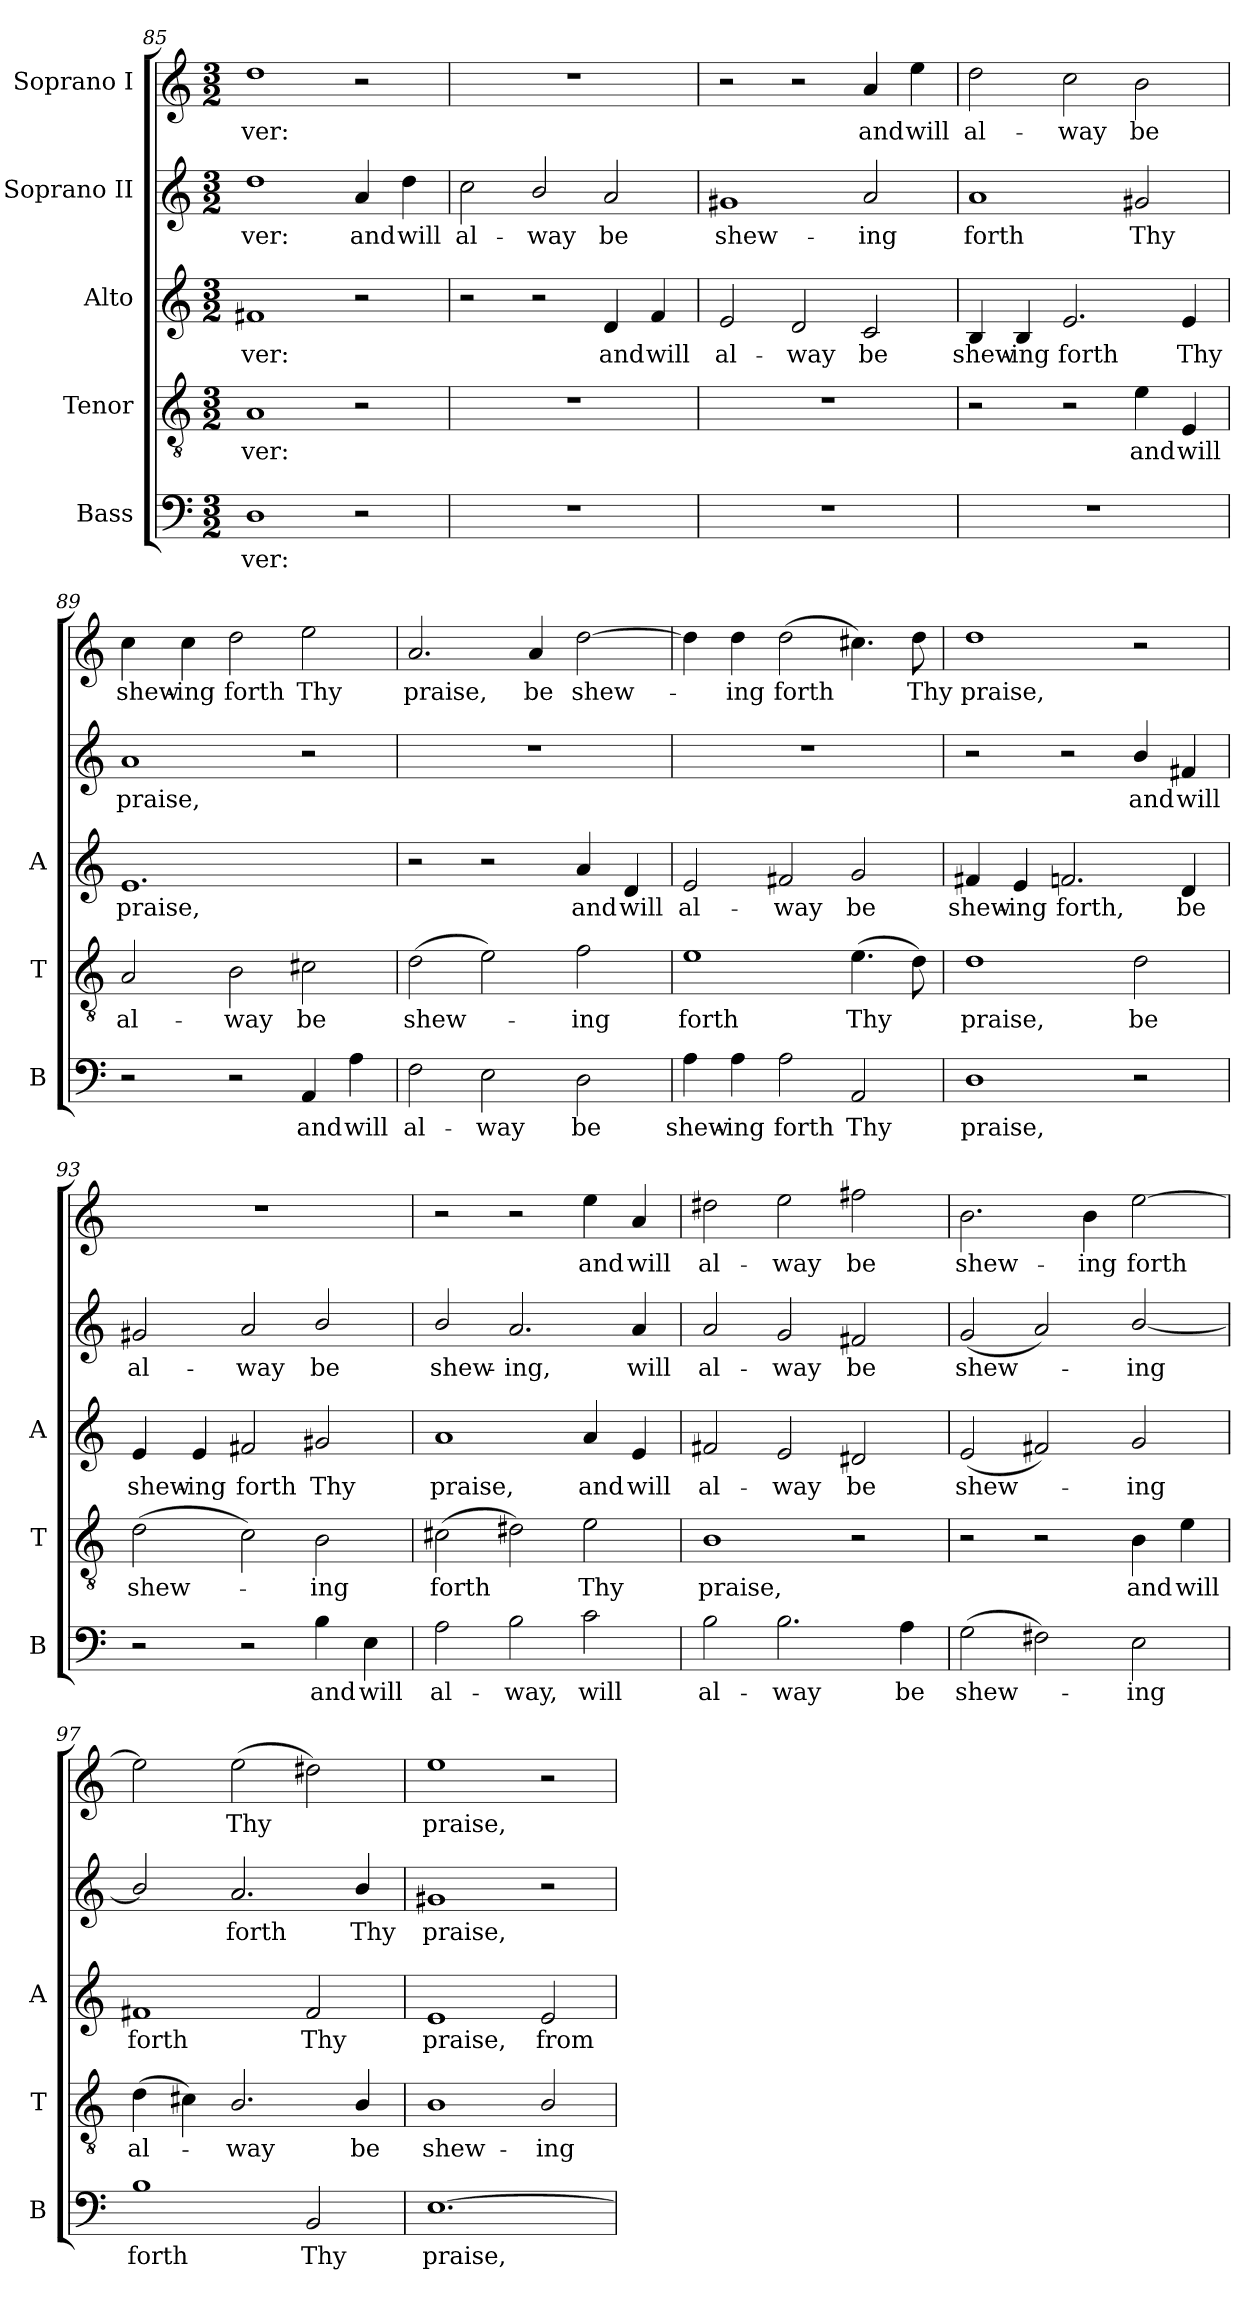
**kern	**text	**kern	**text	**kern	**text	**kern	**text	**kern	**text
*part5	*part5	*part4	*part4	*part3	*part3	*part2	*part2	*part1	*part1
*staff5	*staff5	*staff4	*staff4	*staff3	*staff3	*staff2	*staff2	*staff1	*staff1
*I"Bass	*	*I"Tenor	*	*I"Alto	*	*I"Soprano II	*	*I"Soprano I	*
*I'B	*	*I'T	*	*I'A	*	*	*	*	*
*clefF4	*	*clefGv2	*	*clefG2	*	*clefG2	*	*clefG2	*
*k[]	*	*k[]	*	*k[]	*	*k[]	*	*k[]	*
*M3/2	*	*M3/2	*	*M3/2	*	*M3/2	*	*M3/2	*
=85	=85	=85	=85	=85	=85	=85	=85	=85	=85
!	!LO:LY:b	!	!LO:LY:b	!	!LO:LY:b	!	!LO:LY:b	!	!LO:LY:b
1D	-ver:	1A	-ver:	1f#X	-ver:	1dd	ver:	1dd	ver:
!	!	!	!	!	!	!	!LO:LY:b	!	!
2r	.	2r	.	2r	.	4a/	and	2r	.
!	!	!	!	!	!	!	!LO:LY:b	!	!
.	.	.	.	.	.	4dd\	will	.	.
=86	=86	=86	=86	=86	=86	=86	=86	=86	=86
!	!	!	!	!	!	!	!LO:LY:b	!	!
1.r	.	1.r	.	2r	.	2cc\	al-	1.r	.
!	!	!	!	!	!	!	!LO:LY:b	!	!
.	.	.	.	2r	.	2b/	-way	.	.
!	!	!	!	!	!LO:LY:b	!	!LO:LY:b	!	!
.	.	.	.	4d/	and	2a/	be	.	.
!	!	!	!	!	!LO:LY:b	!	!	!	!
.	.	.	.	4f/	will	.	.	.	.
=87	=87	=87	=87	=87	=87	=87	=87	=87	=87
!	!	!	!	!	!LO:LY:b	!	!LO:LY:b	!	!
1.r	.	1.r	.	2e/	al-	1g#X	shew-	2r	.
!	!	!	!	!	!LO:LY:b	!	!	!	!
.	.	.	.	2d/	-way	.	.	2r	.
!	!	!	!	!	!LO:LY:b	!	!LO:LY:b	!	!LO:LY:b
.	.	.	.	2c/	be	2a/	-ing	4a/	and
!	!	!	!	!	!	!	!	!	!LO:LY:b
.	.	.	.	.	.	.	.	4ee\	will
!!LO:LB:g=z
=88	=88	=88	=88	=88	=88	=88	=88	=88	=88
!	!	!	!	!	!LO:LY:b	!	!LO:LY:b	!	!LO:LY:b
1.r	.	2r	.	4B/	shew-	1a	forth	2dd\	al-
!	!	!	!	!	!LO:LY:b	!	!	!	!
.	.	.	.	4B/	-ing	.	.	.	.
!	!	!	!	!	!LO:LY:b	!	!	!	!LO:LY:b
.	.	2r	.	2.e/	forth	.	.	2cc\	-way
!	!	!	!LO:LY:b	!	!	!	!LO:LY:b	!	!LO:LY:b
.	.	4e\	and	.	.	2g#X/	Thy	2b\	be
!	!	!	!LO:LY:b	!	!LO:LY:b	!	!	!	!
.	.	4E/	will	4e/	Thy	.	.	.	.
=89	=89	=89	=89	=89	=89	=89	=89	=89	=89
!	!	!	!LO:LY:b	!	!LO:LY:b	!	!LO:LY:b	!	!LO:LY:b
2r	.	2A/	al-	1.e	praise,	1a	praise,	4cc\	shew-
!	!	!	!	!	!	!	!	!	!LO:LY:b
.	.	.	.	.	.	.	.	4cc\	-ing
!	!	!	!LO:LY:b	!	!	!	!	!	!LO:LY:b
2r	.	2B\	-way	.	.	.	.	2dd\	forth
!	!LO:LY:b	!	!LO:LY:b	!	!	!	!	!	!LO:LY:b
4AA/	and	2c#X\	be	.	.	2r	.	2ee\	Thy
!	!LO:LY:b	!	!	!	!	!	!	!	!
4A\	will	.	.	.	.	.	.	.	.
=90	=90	=90	=90	=90	=90	=90	=90	=90	=90
!	!LO:LY:b	!	!LO:LY:b	!	!	!	!	!	!LO:LY:b
2F\	al-	(>2d\	shew-	2r	.	1.r	.	2.a/	praise,
!	!LO:LY:b	!	!	!	!	!	!	!	!
2E\	-way	2e\)	.	2r	.	.	.	.	.
!	!	!	!	!	!	!	!	!	!LO:LY:b
.	.	.	.	.	.	.	.	4a/	be
!	!LO:LY:b	!	!LO:LY:b	!	!LO:LY:b	!	!	!	!LO:LY:b
2D\	be	2f\	ing	4a/	and	.	.	[2dd\	shew-
!	!	!	!	!	!LO:LY:b	!	!	!	!
.	.	.	.	4d/	will	.	.	.	.
=91	=91	=91	=91	=91	=91	=91	=91	=91	=91
!	!LO:LY:b	!	!LO:LY:b	!	!LO:LY:b	!	!	!	!
4A\	shew-	1e	forth	2e/	al-	1.r	.	4dd\]	.
!	!LO:LY:b	!	!	!	!	!	!	!	!LO:LY:b
4A\	-ing	.	.	.	.	.	.	4dd\	ing
!	!LO:LY:b	!	!	!	!LO:LY:b	!	!	!	!LO:LY:b
2A\	forth	.	.	2f#X/	-way	.	.	(>2dd\	forth
!	!LO:LY:b	!	!LO:LY:b	!	!LO:LY:b	!	!	!	!
2AA/	Thy	(>4.e\	Thy	2g/	be	.	.	4.cc#X\)	.
!	!	!	!	!	!	!	!	!	!LO:LY:b
.	.	8d\)	.	.	.	.	.	8dd\	Thy
!!LO:LB:g=z
=92	=92	=92	=92	=92	=92	=92	=92	=92	=92
!	!LO:LY:b	!	!LO:LY:b	!	!LO:LY:b	!	!	!	!LO:LY:b
1D	praise,	1d	praise,	4f#X/	shew-	2r	.	1dd	praise,
!	!	!	!	!	!LO:LY:b	!	!	!	!
.	.	.	.	4e/	-ing	.	.	.	.
!	!	!	!	!	!LO:LY:b	!	!	!	!
.	.	.	.	2.fn/	forth,	2r	.	.	.
!	!	!	!LO:LY:b	!	!	!	!LO:LY:b	!	!
2r	.	2d\	be	.	.	4b/	and	2r	.
!	!	!	!	!	!LO:LY:b	!	!LO:LY:b	!	!
.	.	.	.	4d/	be	4f#X/	will	.	.
=93	=93	=93	=93	=93	=93	=93	=93	=93	=93
!	!	!	!LO:LY:b	!	!LO:LY:b	!	!LO:LY:b	!	!
2r	.	(>2d\	shew-	4e/	shew-	2g#X/	al-	1.r	.
!	!	!	!	!	!LO:LY:b	!	!	!	!
.	.	.	.	4e/	-ing	.	.	.	.
!	!	!	!	!	!LO:LY:b	!	!LO:LY:b	!	!
2r	.	2c\)	.	2f#X/	forth	2a/	-way	.	.
!	!LO:LY:b	!	!LO:LY:b	!	!LO:LY:b	!	!LO:LY:b	!	!
4B\	and	2B\	ing	2g#X/	Thy	2b/	be	.	.
!	!LO:LY:b	!	!	!	!	!	!	!	!
4E\	will	.	.	.	.	.	.	.	.
=94	=94	=94	=94	=94	=94	=94	=94	=94	=94
!	!LO:LY:b	!	!LO:LY:b	!	!LO:LY:b	!	!LO:LY:b	!	!
2A\	al-	(>2c#X\	forth	1a	praise,	2b/	shew-	2r	.
!	!LO:LY:b	!	!	!	!	!	!LO:LY:b	!	!
2B\	-way,	2d#X\)	.	.	.	2.a/	-ing,	2r	.
!	!LO:LY:b	!	!LO:LY:b	!	!LO:LY:b	!	!	!	!LO:LY:b
2c\	will	2e\	Thy	4a/	and	.	.	4ee\	and
!	!	!	!	!	!LO:LY:b	!	!LO:LY:b	!	!LO:LY:b
.	.	.	.	4e/	will	4a/	will	4a/	will
=95	=95	=95	=95	=95	=95	=95	=95	=95	=95
!	!LO:LY:b	!	!LO:LY:b	!	!LO:LY:b	!	!LO:LY:b	!	!LO:LY:b
2B\	al-	1B	praise,	2f#X/	al-	2a/	al-	2dd#X\	al-
!	!LO:LY:b	!	!	!	!LO:LY:b	!	!LO:LY:b	!	!LO:LY:b
2.B\	-way	.	.	2e/	-way	2g/	-way	2ee\	-way
!	!	!	!	!	!LO:LY:b	!	!LO:LY:b	!	!LO:LY:b
.	.	2r	.	2d#X/	be	2f#X/	be	2ff#X\	be
!	!LO:LY:b	!	!	!	!	!	!	!	!
4A\	be	.	.	.	.	.	.	.	.
=96	=96	=96	=96	=96	=96	=96	=96	=96	=96
!	!LO:LY:b	!	!	!	!LO:LY:b	!	!LO:LY:b	!	!LO:LY:b
(>2G\	shew-	2r	.	(<2e/	shew-	(<2g/	shew-	2.b\	shew-
2F#X\)	.	2r	.	2f#X/)	.	2a/)	.	.	.
!	!	!	!	!	!	!	!	!	!LO:LY:b
.	.	.	.	.	.	.	.	4b\	-ing
!	!LO:LY:b	!	!LO:LY:b	!	!LO:LY:b	!	!LO:LY:b	!	!LO:LY:b
2E\	ing	4B\	and	2g/	ing	[2b/	ing	[2ee\	forth
!	!	!	!LO:LY:b	!	!	!	!	!	!
.	.	4e\	will	.	.	.	.	.	.
!!LO:PB:g=z
=97	=97	=97	=97	=97	=97	=97	=97	=97	=97
!	!LO:LY:b	!	!LO:LY:b	!	!LO:LY:b	!	!	!	!
1B	forth	(>4d\	al-	1f#X	forth	2b/]	.	2ee\]	.
.	.	4c#X\)	.	.	.	.	.	.	.
!	!	!	!LO:LY:b	!	!	!	!LO:LY:b	!	!LO:LY:b
.	.	2.B/	way	.	.	2.a/	forth	(>2ee\	Thy
!	!LO:LY:b	!	!	!	!LO:LY:b	!	!	!	!
2BB/	Thy	.	.	2f#/	Thy	.	.	2dd#X\)	.
!	!	!	!LO:LY:b	!	!	!	!LO:LY:b	!	!
.	.	4B/	be	.	.	4b/	Thy	.	.
=98	=98	=98	=98	=98	=98	=98	=98	=98	=98
!	!LO:LY:b	!	!LO:LY:b	!	!LO:LY:b	!	!LO:LY:b	!	!LO:LY:b
[1.E	praise,	1B	shew-	1e	praise,	1g#X	praise,	1ee	praise,
!	!	!	!LO:LY:b	!	!LO:LY:b	!	!	!	!
.	.	2B/	-ing	2e/	from	2r	.	2r	.
=	=	=	=	=	=	=	=	=	=
*-	*-	*-	*-	*-	*-	*-	*-	*-	*-
